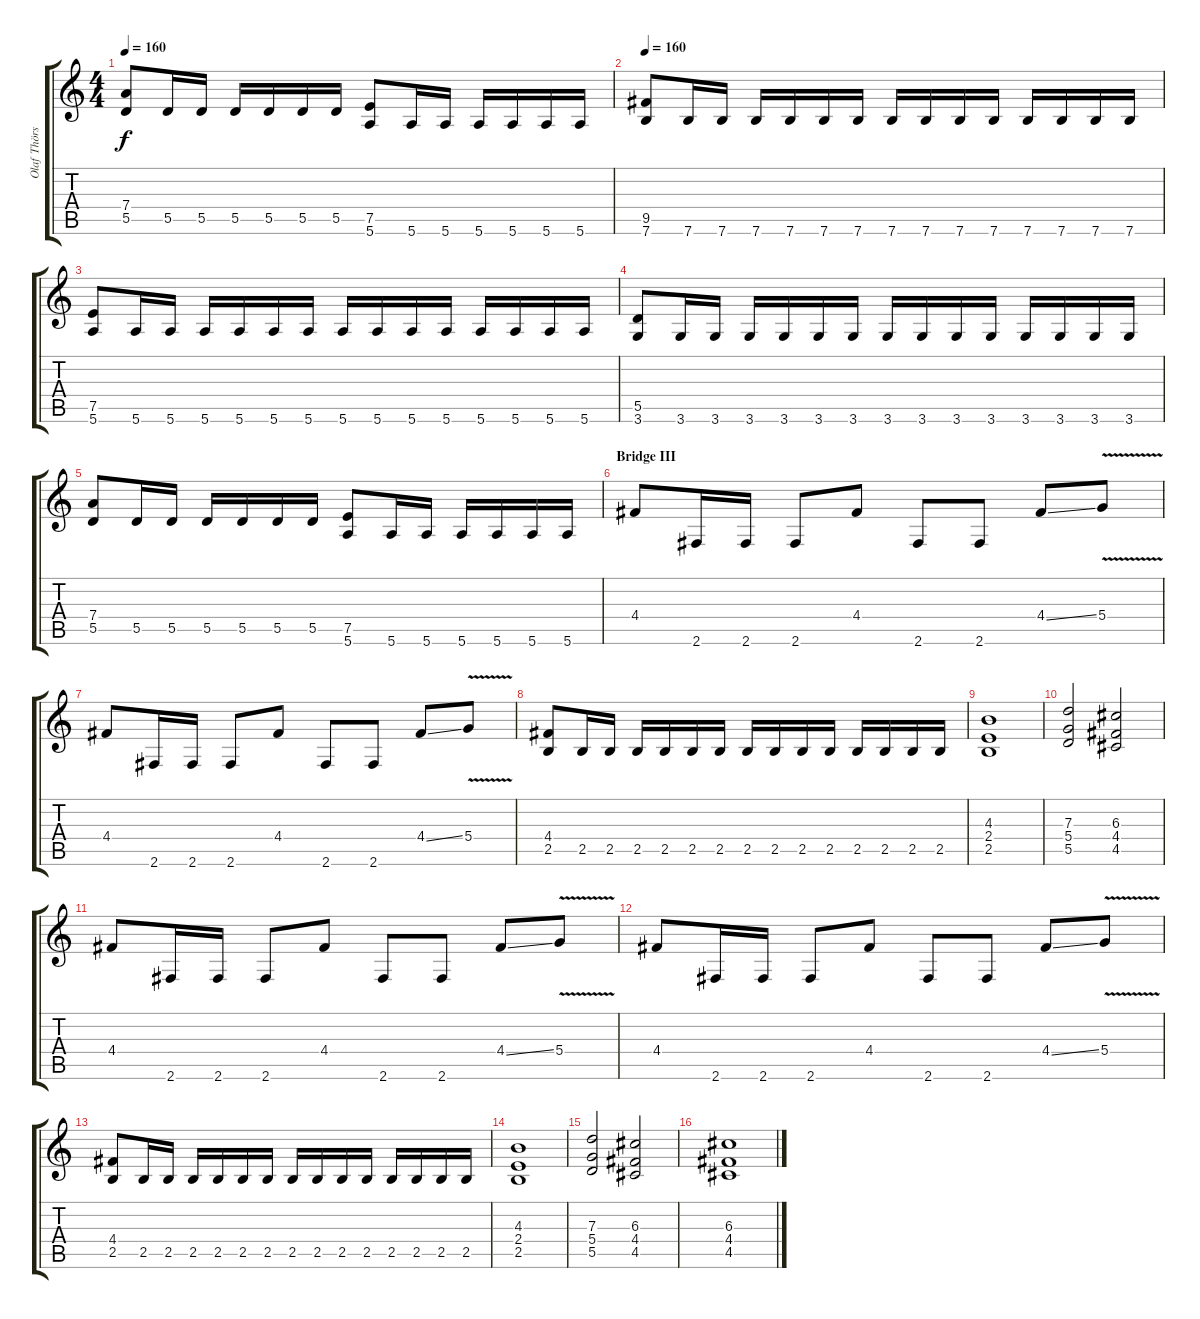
\track ("Olaf Thörsen" "Olaf Thörs") {instrument distortionguitar}
\staff {score tabs}
\tuning (E4 B3 G3 D3 A2 E2) {hide}
\ts (4 4)
\tempo 160
\clef g2
\ks c
(7.4 5.5).8{dy f} 5.5.16 5.5.16 5.5.16 5.5.16 5.5.16 5.5.16 (7.5 5.6).8 5.6.16 5.6.16 5.6.16 5.6.16 5.6.16 5.6.16 |
\tempo 160
(9.5 7.6).8 7.6.16 7.6.16 7.6.16 7.6.16 7.6.16 7.6.16 7.6.16 7.6.16 7.6.16 7.6.16 7.6.16 7.6.16 7.6.16 7.6.16 |
(7.5 5.6).8 5.6.16 5.6.16 5.6.16 5.6.16 5.6.16 5.6.16 5.6.16 5.6.16 5.6.16 5.6.16 5.6.16 5.6.16 5.6.16 5.6.16 |
(5.5 3.6).8 3.6.16 3.6.16 3.6.16 3.6.16 3.6.16 3.6.16 3.6.16 3.6.16 3.6.16 3.6.16 3.6.16 3.6.16 3.6.16 3.6.16 |
(7.4 5.5).8 5.5.16 5.5.16 5.5.16 5.5.16 5.5.16 5.5.16 (7.5 5.6).8 5.6.16 5.6.16 5.6.16 5.6.16 5.6.16 5.6.16 |
\section ("" "Bridge III")
4.4.8 2.6.16 2.6.16 2.6.8 4.4.8 2.6.8 2.6.8 4.4{ss}.8 5.4{v}.8 |
4.4.8 2.6.16 2.6.16 2.6.8 4.4.8 2.6.8 2.6.8 4.4{ss}.8 5.4{v}.8 |
(4.4 2.5).8 2.5.16 2.5.16 2.5.16 2.5.16 2.5.16 2.5.16 2.5.16 2.5.16 2.5.16 2.5.16 2.5.16 2.5.16 2.5.16 2.5.16 |
(4.3 2.4 2.5).1 |
(7.3 5.4 5.5).2 (6.3 4.4 4.5).2 |
4.4.8 2.6.16 2.6.16 2.6.8 4.4.8 2.6.8 2.6.8 4.4{ss}.8 5.4{v}.8 |
4.4.8 2.6.16 2.6.16 2.6.8 4.4.8 2.6.8 2.6.8 4.4{ss}.8 5.4{v}.8 |
(4.4 2.5).8 2.5.16 2.5.16 2.5.16 2.5.16 2.5.16 2.5.16 2.5.16 2.5.16 2.5.16 2.5.16 2.5.16 2.5.16 2.5.16 2.5.16 |
(4.3 2.4 2.5).1 |
(7.3 5.4 5.5).2 (6.3 4.4 4.5).2 |
(6.3 4.4 4.5).1
